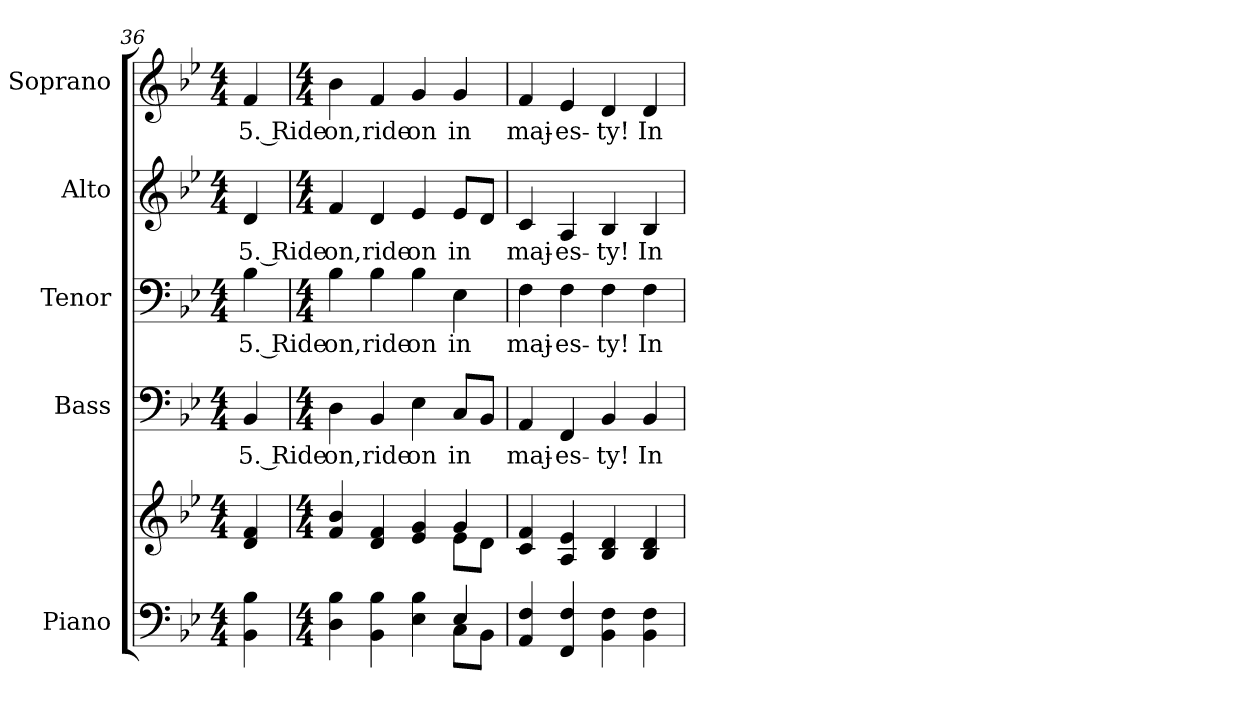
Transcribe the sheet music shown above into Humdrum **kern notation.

**kern	**kern	**kern	**text	**kern	**text	**kern	**text	**kern	**text
*part5	*part5	*part4	*part4	*part3	*part3	*part2	*part2	*part1	*part1
*staff6	*staff5	*staff4	*staff4	*staff3	*staff3	*staff2	*staff2	*staff1	*staff1
*I"Piano	*	*I"Bass	*	*I"Tenor	*	*I"Alto	*	*I"Soprano	*
*I'Pno.	*	*I'B.	*	*I'T.	*	*I'A.	*	*I'S.	*
!!LO:PB:g=z
*clefF4	*clefG2	*clefF4	*	*clefF4	*	*clefG2	*	*clefG2	*
*k[b-e-]	*k[b-e-]	*k[b-e-]	*	*k[b-e-]	*	*k[b-e-]	*	*k[b-e-]	*
*B-:	*B-:	*B-:	*	*B-:	*	*B-:	*	*B-:	*
*M4/4	*M4/4	*M4/4	*	*M4/4	*	*M4/4	*	*M4/4	*
=36	=36	=36	=36	=36	=36	=36	=36	=36	=36
!	!	!	!LO:LY:b:color=#000000	!	!	!	!	!	!
!	!	!	!	!	!LO:LY:b:color=#000000	!	!	!	!
!	!	!	!	!	!	!	!LO:LY:b:color=#000000	!	!
!	!	!	!	!	!	!	!	!	!LO:LY:b:color=#000000
4BB-i\ 4B-i	4di/ 4fi	4BB-i/	5. Ride	4B-i\	5. Ride	4di/	5. Ride	4fi/	5. Ride
=37	=37	=37	=37	=37	=37	=37	=37	=37	=37
*M4/4	*M4/4	*M4/4	*	*M4/4	*	*M4/4	*	*M4/4	*
*^	*^	*	*	*	*	*	*	*	*
!	!	!	!	!	!LO:LY:b:color=#000000	!	!	!	!	!	!
!	!	!	!	!	!	!	!LO:LY:b:color=#000000	!	!	!	!
!	!	!	!	!	!	!	!	!	!LO:LY:b:color=#000000	!	!
!	!	!	!	!	!	!	!	!	!	!	!LO:LY:b:color=#000000
4Di\ 4B-i	2ryy	4fi/ 4b-i	2ryy	4Di\	on,	4B-i\	on,	4fi/	on,	4b-i\	on,
!	!	!	!	!	!LO:LY:b:color=#000000	!	!	!	!	!	!
!	!	!	!	!	!	!	!LO:LY:b:color=#000000	!	!	!	!
!	!	!	!	!	!	!	!	!	!LO:LY:b:color=#000000	!	!
!	!	!	!	!	!	!	!	!	!	!	!LO:LY:b:color=#000000
4BB-i\ 4B-i	.	4di/ 4fi	.	4BB-i/	ride	4B-i\	ride	4di/	ride	4fi/	ride
!	!	!	!	!	!LO:LY:b:color=#000000	!	!	!	!	!	!
!	!	!	!	!	!	!	!LO:LY:b:color=#000000	!	!	!	!
!	!	!	!	!	!	!	!	!	!LO:LY:b:color=#000000	!	!
!	!	!	!	!	!	!	!	!	!	!	!LO:LY:b:color=#000000
4E-i\ 4B-i	4ryy	4e-i/ 4gi	4ryy	4E-i\	on	4B-i\	on	4e-i/	on	4gi/	on
!	!	!	!	!	!LO:LY:b:color=#000000	!	!	!	!	!	!
!	!	!	!	!	!	!	!LO:LY:b:color=#000000	!	!	!	!
!	!	!	!	!	!	!	!	!	!LO:LY:b:color=#000000	!	!
!	!	!	!	!	!	!	!	!	!	!	!LO:LY:b:color=#000000
4E-i/	8Ci\L	4gi/	8e-i\L	8Ci/L	in	4E-i\	in	8e-i/L	in	4gi/	in
.	8BB-i\J	.	8di\J	8BB-i/J	.	.	.	8di/J	.	.	.
*v	*v	*	*	*	*	*	*	*	*	*	*
*	*v	*v	*	*	*	*	*	*	*	*
=38	=38	=38	=38	=38	=38	=38	=38	=38	=38
*^	*^	*	*	*	*	*	*	*	*
!	!	!	!	!	!LO:LY:b:color=#000000	!	!	!	!	!	!
*v	*v	*	*	*	*	*	*	*	*	*	*
*	*v	*v	*	*	*	*	*	*	*	*
*^	*^	*	*	*	*	*	*	*	*
!	!	!	!	!	!	!	!LO:LY:b:color=#000000	!	!	!	!
*v	*v	*	*	*	*	*	*	*	*	*	*
*	*v	*v	*	*	*	*	*	*	*	*
*^	*^	*	*	*	*	*	*	*	*
!	!	!	!	!	!	!	!	!	!LO:LY:b:color=#000000	!	!
*v	*v	*	*	*	*	*	*	*	*	*	*
*	*v	*v	*	*	*	*	*	*	*	*
*^	*^	*	*	*	*	*	*	*	*
!	!	!	!	!	!	!	!	!	!	!	!LO:LY:b:color=#000000
*v	*v	*	*	*	*	*	*	*	*	*	*
*	*v	*v	*	*	*	*	*	*	*	*
4AAi/ 4Fi	4ci/ 4fi	4AAi/	maj-	4Fi\	maj-	4ci/	maj-	4fi/	maj-
!	!	!	!LO:LY:b:color=#000000	!	!	!	!	!	!
!	!	!	!	!	!LO:LY:b:color=#000000	!	!	!	!
!	!	!	!	!	!	!	!LO:LY:b:color=#000000	!	!
!	!	!	!	!	!	!	!	!	!LO:LY:b:color=#000000
4FFi/ 4Fi	4Ai/ 4e-i	4FFi/	-es-	4Fi\	-es-	4Ai/	-es-	4e-i/	-es-
!	!	!	!LO:LY:b:color=#000000	!	!	!	!	!	!
!	!	!	!	!	!LO:LY:b:color=#000000	!	!	!	!
!	!	!	!	!	!	!	!LO:LY:b:color=#000000	!	!
!	!	!	!	!	!	!	!	!	!LO:LY:b:color=#000000
4BB-i\ 4Fi	4B-i/ 4di	4BB-i/	-ty!	4Fi\	-ty!	4B-i/	-ty!	4di/	-ty!
!	!	!	!LO:LY:b:color=#000000	!	!	!	!	!	!
!	!	!	!	!	!LO:LY:b:color=#000000	!	!	!	!
!	!	!	!	!	!	!	!LO:LY:b:color=#000000	!	!
!	!	!	!	!	!	!	!	!	!LO:LY:b:color=#000000
4BB-i\ 4Fi	4B-i/ 4di	4BB-i/	In	4Fi\	In	4B-i/	In	4di/	In
=	=	=	=	=	=	=	=	=	=
*-	*-	*-	*-	*-	*-	*-	*-	*-	*-
